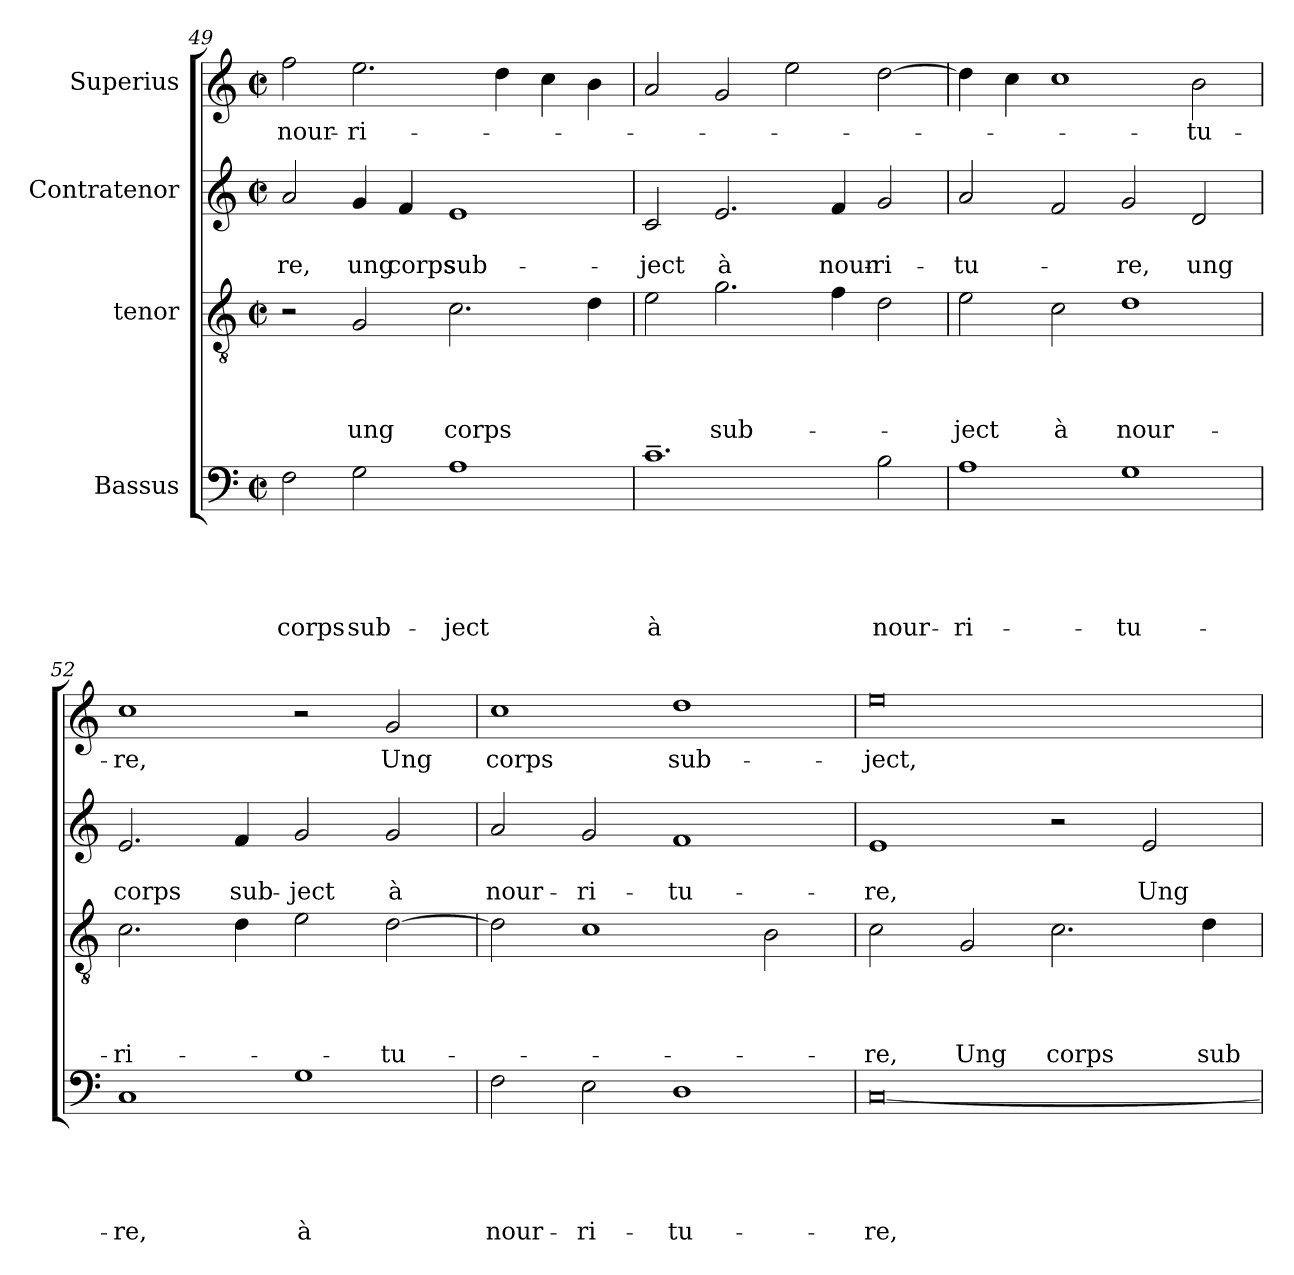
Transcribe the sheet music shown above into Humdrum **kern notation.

**kern	**text	**text	**text	**text	**text	**kern	**text	**text	**text	**text	**kern	**text	**text	**kern	**text
*part4	*part4	*part4	*part4	*part4	*part4	*part3	*part3	*part3	*part3	*part3	*part2	*part2	*part2	*part1	*part1
*staff4	*staff4	*staff4	*staff4	*staff4	*staff4	*staff3	*staff3	*staff3	*staff3	*staff3	*staff2	*staff2	*staff2	*staff1	*staff1
*I"Bassus	*	*	*	*	*	*I"tenor	*	*	*	*	*I"Contratenor	*	*	*I"Superius	*
*clefF4	*	*	*	*	*	*clefGv2	*	*	*	*	*clefG2	*	*	*clefG2	*
*k[]	*	*	*	*	*	*k[]	*	*	*	*	*k[]	*	*	*k[]	*
*C:	*	*	*	*	*	*C:	*	*	*	*	*C:	*	*	*C:	*
*M2/2	*	*	*	*	*	*M2/2	*	*	*	*	*M2/2	*	*	*M2/2	*
*met(c|)	*	*	*	*	*	*met(c|)	*	*	*	*	*met(c|)	*	*	*met(c|)	*
=49	=49	=49	=49	=49	=49	=49	=49	=49	=49	=49	=49	=49	=49	=49	=49
!	!	!	!	!	!LO:LY:b	!	!	!	!	!	!	!	!LO:LY:b	!	!LO:LY:b
2F\	.	.	.	.	corps	2r	.	.	.	.	2a/	.	-re,	2ff\	nour-
!	!	!	!	!	!LO:LY:b	!	!	!	!	!LO:LY:b	!	!	!LO:LY:b	!	!LO:LY:b
2G\	.	.	.	.	sub-	2G/	.	.	.	ung	4g/	.	ung	2.ee\	-ri-
!	!	!	!	!	!	!	!	!	!	!	!	!	!LO:LY:b	!	!
.	.	.	.	.	.	.	.	.	.	.	4f/	.	corps	.	.
!	!	!	!	!	!LO:LY:b	!	!	!	!	!LO:LY:b	!	!	!LO:LY:b	!	!
1A	.	.	.	.	-ject	2.c\	.	.	.	corps	1e	.	sub-	.	.
.	.	.	.	.	.	.	.	.	.	.	.	.	.	4dd\	.
.	.	.	.	.	.	.	.	.	.	.	.	.	.	4cc\	.
.	.	.	.	.	.	4d\	.	.	.	.	.	.	.	4b\	.
!!LO:PB:g=z
=50	=50	=50	=50	=50	=50	=50	=50	=50	=50	=50	=50	=50	=50	=50	=50
!	!	!	!	!	!LO:LY:b	!	!	!	!	!	!	!	!LO:LY:b	!	!
1.c~>	.	.	.	.	à	2e\	.	.	.	.	2c/	.	-ject	2a/	.
!	!	!	!	!	!	!	!	!	!	!LO:LY:b	!	!	!LO:LY:b	!	!
.	.	.	.	.	.	2.g\	.	.	.	sub-	2.e/	.	à	2g/	.
.	.	.	.	.	.	.	.	.	.	.	.	.	.	2ee\	.
!	!	!	!	!	!	!	!	!	!	!	!	!	!LO:LY:b	!	!
.	.	.	.	.	.	4f\	.	.	.	.	4f/	.	nour-	.	.
!	!	!	!	!	!LO:LY:b	!	!	!	!	!	!	!	!LO:LY:b	!	!
2B\	.	.	.	.	nour-	2d\	.	.	.	.	2g/	.	-ri-	[>2dd\	.
=51	=51	=51	=51	=51	=51	=51	=51	=51	=51	=51	=51	=51	=51	=51	=51
!	!	!	!	!	!LO:LY:b	!	!	!	!	!LO:LY:b	!	!	!LO:LY:b	!	!
1A	.	.	.	.	-ri-	2e\	.	.	.	-ject	2a/	.	-tu-	4dd\]	.
.	.	.	.	.	.	.	.	.	.	.	.	.	.	4cc\	.
!	!	!	!	!	!	!	!	!	!	!LO:LY:b	!	!	!	!	!
.	.	.	.	.	.	2c\	.	.	.	à	2f/	.	.	1cc	.
!	!	!	!	!	!LO:LY:b	!	!	!	!	!LO:LY:b	!	!	!LO:LY:b	!	!
1G	.	.	.	.	-tu-	1d	.	.	.	nour-	2g/	.	-re,	.	.
!	!	!	!	!	!	!	!	!	!	!	!	!	!LO:LY:b	!	!LO:LY:b
.	.	.	.	.	.	.	.	.	.	.	2d/	.	ung	2b\	-tu-
=52	=52	=52	=52	=52	=52	=52	=52	=52	=52	=52	=52	=52	=52	=52	=52
!	!	!	!	!	!LO:LY:b	!	!	!	!	!LO:LY:b	!	!	!LO:LY:b	!	!LO:LY:b
1C	.	.	.	.	-re,	2.c\	.	.	.	-ri-	2.e/	.	corps	1cc	-re,
!	!	!	!	!	!	!	!	!	!	!	!	!	!LO:LY:b	!	!
.	.	.	.	.	.	4d\	.	.	.	.	4f/	.	sub-	.	.
!	!	!	!	!	!LO:LY:b	!	!	!	!	!	!	!	!LO:LY:b	!	!
1G	.	.	.	.	à	2e\	.	.	.	.	2g/	.	-ject	2r	.
!	!	!	!	!	!	!	!	!	!	!LO:LY:b	!	!	!LO:LY:b	!	!LO:LY:b
.	.	.	.	.	.	[>2d\	.	.	.	-tu-	2g/	.	à	2g/	Ung
=53	=53	=53	=53	=53	=53	=53	=53	=53	=53	=53	=53	=53	=53	=53	=53
!	!	!	!	!	!LO:LY:b	!	!	!	!	!	!	!	!LO:LY:b	!	!LO:LY:b
2F\	.	.	.	.	nour-	2d\]	.	.	.	.	2a/	.	nour-	1cc	corps
!	!	!	!	!	!LO:LY:b	!	!	!	!	!	!	!	!LO:LY:b	!	!
2E\	.	.	.	.	-ri-	1c	.	.	.	.	2g/	.	-ri-	.	.
!	!	!	!	!	!LO:LY:b	!	!	!	!	!	!	!	!LO:LY:b	!	!LO:LY:b
1D	.	.	.	.	-tu-	.	.	.	.	.	1f	.	-tu-	1dd	sub-
.	.	.	.	.	.	2B\	.	.	.	.	.	.	.	.	.
=54	=54	=54	=54	=54	=54	=54	=54	=54	=54	=54	=54	=54	=54	=54	=54
!	!	!	!	!	!LO:LY:b	!	!	!	!	!LO:LY:b	!	!	!LO:LY:b	!	!LO:LY:b
[<0C	.	.	.	.	-re,	2c\	.	.	.	-re,	1e	.	-re,	0ee	-ject,
!	!	!	!	!	!	!	!	!	!	!LO:LY:b	!	!	!	!	!
.	.	.	.	.	.	2G/	.	.	.	Ung	.	.	.	.	.
!	!	!	!	!	!	!	!	!	!	!LO:LY:b	!	!	!	!	!
.	.	.	.	.	.	2.c\	.	.	.	corps	2r	.	.	.	.
!	!	!	!	!	!	!	!	!	!	!	!	!	!LO:LY:b	!	!
.	.	.	.	.	.	.	.	.	.	.	2e/	.	Ung	.	.
!	!	!	!	!	!	!	!	!	!	!LO:LY:b	!	!	!	!	!
.	.	.	.	.	.	4d\	.	.	.	sub-	.	.	.	.	.
=	=	=	=	=	=	=	=	=	=	=	=	=	=	=	=
*-	*-	*-	*-	*-	*-	*-	*-	*-	*-	*-	*-	*-	*-	*-	*-
